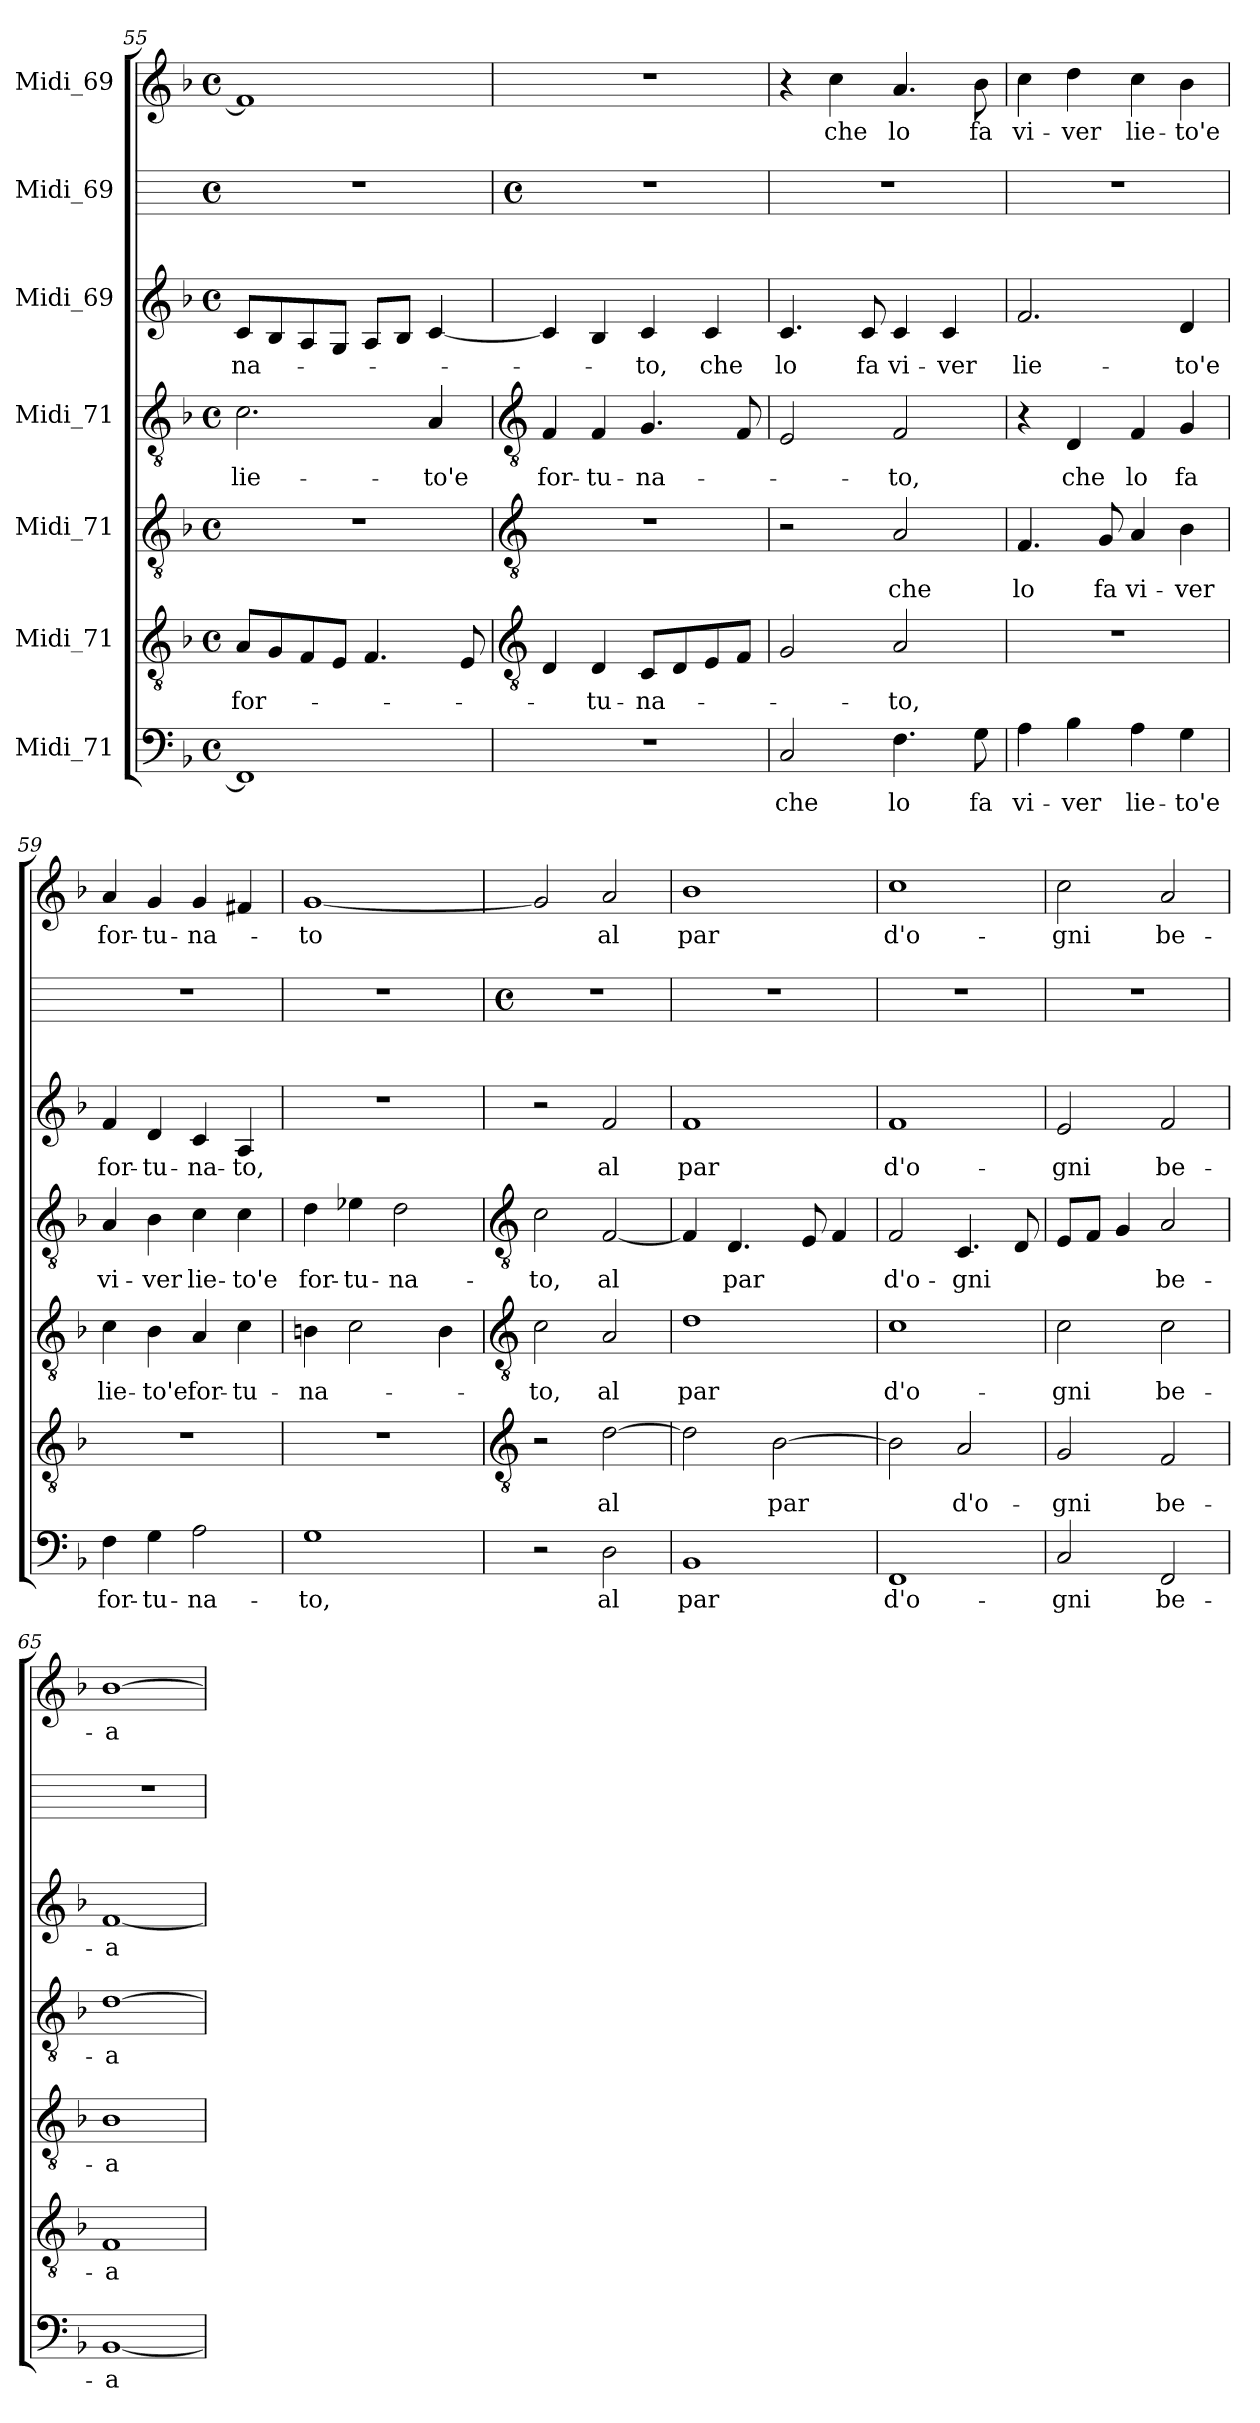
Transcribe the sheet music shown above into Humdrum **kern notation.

**kern	**text	**kern	**text	**kern	**text	**kern	**text	**kern	**text	**kern	**kern	**text
*part7	*part7	*part6	*part6	*part5	*part5	*part4	*part4	*part3	*part3	*part2	*part1	*part1
*staff7	*staff7	*staff6	*staff6	*staff5	*staff5	*staff4	*staff4	*staff3	*staff3	*staff2	*staff1	*staff1
*I"Midi_71	*	*I"Midi_71	*	*I"Midi_71	*	*I"Midi_71	*	*I"Midi_69	*	*I"Midi_69	*I"Midi_69	*
*clefF4	*	*clefGv2	*	*clefGv2	*	*clefGv2	*	*clefG2	*	*	*clefG2	*
*k[b-]	*	*k[b-]	*	*k[b-]	*	*k[b-]	*	*k[b-]	*	*	*k[b-]	*
*F:	*	*F:	*	*F:	*	*F:	*	*F:	*	*	*F:	*
*M4/4	*	*M4/4	*	*M4/4	*	*M4/4	*	*M4/4	*	*M4/4	*M4/4	*
*met(c)	*	*met(c)	*	*met(c)	*	*met(c)	*	*met(c)	*	*met(c)	*met(c)	*
=55	=55	=55	=55	=55	=55	=55	=55	=55	=55	=55	=55	=55
!	!	!	!LO:LY:b	!	!	!	!LO:LY:b	!	!LO:LY:b	!	!	!
1FF]	.	8AL	for-	1r	.	2.c	lie-	8cL	-na-	1r	1f]	.
.	.	8G	.	.	.	.	.	8B-	.	.	.	.
.	.	8F	.	.	.	.	.	8A	.	.	.	.
.	.	8EJ	.	.	.	.	.	8GJ	.	.	.	.
.	.	4.F	.	.	.	.	.	8AL	.	.	.	.
.	.	.	.	.	.	.	.	8B-J	.	.	.	.
!	!	!	!	!	!	!	!LO:LY:b	!	!	!	!	!
.	.	.	.	.	.	4A	-to'e	[4c	.	.	.	.
.	.	8E	.	.	.	.	.	.	.	.	.	.
!!LO:LB:g=z
=56	=56	=56	=56	=56	=56	=56	=56	=56	=56	=56	=56	=56
*	*	*clefGv2	*	*clefGv2	*	*clefGv2	*	*	*	*	*	*
*	*	*	*	*	*	*	*	*	*	*M4/4	*	*
*	*	*	*	*	*	*	*	*	*	*met(c)	*	*
!	!	!	!	!	!	!	!LO:LY:b	!	!	!	!	!
1r	.	4D	.	1r	.	4F	for-	4c]	.	1r	1r	.
!	!	!	!LO:LY:b	!	!	!	!LO:LY:b	!	!	!	!	!
.	.	4D	-tu-	.	.	4F	-tu-	4B-	.	.	.	.
!	!	!	!LO:LY:b	!	!	!	!LO:LY:b	!	!LO:LY:b	!	!	!
.	.	8CL	-na-	.	.	4.G	-na-	4c	-to,	.	.	.
.	.	8D	.	.	.	.	.	.	.	.	.	.
!	!	!	!	!	!	!	!	!	!LO:LY:b	!	!	!
.	.	8E	.	.	.	.	.	4c	che	.	.	.
.	.	8FJ	.	.	.	8F	.	.	.	.	.	.
=57	=57	=57	=57	=57	=57	=57	=57	=57	=57	=57	=57	=57
!	!LO:LY:b	!	!	!	!	!	!	!	!LO:LY:b	!	!	!
2C	che	2G	.	2r	.	2E	.	4.c	lo	1r	4r	.
!	!	!	!	!	!	!	!	!	!	!	!	!LO:LY:b
.	.	.	.	.	.	.	.	.	.	.	4cc	che
!	!	!	!	!	!	!	!	!	!LO:LY:b	!	!	!
.	.	.	.	.	.	.	.	8c	fa	.	.	.
!	!LO:LY:b	!	!LO:LY:b	!	!LO:LY:b	!	!LO:LY:b	!	!LO:LY:b	!	!	!LO:LY:b
4.F	lo	2A	-to,	2A	che	2F	-to,	4c	vi-	.	4.a	lo
!	!	!	!	!	!	!	!	!	!LO:LY:b	!	!	!
.	.	.	.	.	.	.	.	4c	-ver	.	.	.
!	!LO:LY:b	!	!	!	!	!	!	!	!	!	!	!LO:LY:b
8G	fa	.	.	.	.	.	.	.	.	.	8b-	fa
=58	=58	=58	=58	=58	=58	=58	=58	=58	=58	=58	=58	=58
!	!LO:LY:b	!	!	!	!LO:LY:b	!	!	!	!LO:LY:b	!	!	!LO:LY:b
4A	vi-	1r	.	4.F	lo	4r	.	2.f	lie-	1r	4cc	vi-
!	!LO:LY:b	!	!	!	!	!	!LO:LY:b	!	!	!	!	!LO:LY:b
4B-	-ver	.	.	.	.	4D	che	.	.	.	4dd	-ver
!	!	!	!	!	!LO:LY:b	!	!	!	!	!	!	!
.	.	.	.	8G	fa	.	.	.	.	.	.	.
!	!LO:LY:b	!	!	!	!LO:LY:b	!	!LO:LY:b	!	!	!	!	!LO:LY:b
4A	lie-	.	.	4A	vi-	4F	lo	.	.	.	4cc	lie-
!	!LO:LY:b	!	!	!	!LO:LY:b	!	!LO:LY:b	!	!LO:LY:b	!	!	!LO:LY:b
4G	-to'e	.	.	4B-	-ver	4G	fa	4d	-to'e	.	4b-	-to'e
=59	=59	=59	=59	=59	=59	=59	=59	=59	=59	=59	=59	=59
!	!LO:LY:b	!	!	!	!LO:LY:b	!	!LO:LY:b	!	!LO:LY:b	!	!	!LO:LY:b
4F	for-	1r	.	4c	lie-	4A	vi-	4f	for-	1r	4a	for-
!	!LO:LY:b	!	!	!	!LO:LY:b	!	!LO:LY:b	!	!LO:LY:b	!	!	!LO:LY:b
4G	-tu-	.	.	4B-	-to'e	4B-	-ver	4d	-tu-	.	4g	-tu-
!	!LO:LY:b	!	!	!	!LO:LY:b	!	!LO:LY:b	!	!LO:LY:b	!	!	!LO:LY:b
2A	-na-	.	.	4A	for-	4c	lie-	4c	-na-	.	4g	-na-
!	!	!	!	!	!LO:LY:b	!	!LO:LY:b	!	!LO:LY:b	!	!	!
.	.	.	.	4c	-tu-	4c	-to'e	4A	-to,	.	4f#X	.
=60	=60	=60	=60	=60	=60	=60	=60	=60	=60	=60	=60	=60
!	!LO:LY:b	!	!	!	!LO:LY:b	!	!LO:LY:b	!	!	!	!	!LO:LY:b
1G	-to,	1r	.	4Bn	-na-	4d	for-	1r	.	1r	[1g	-to
!	!	!	!	!	!	!	!LO:LY:b	!	!	!	!	!
.	.	.	.	2c	.	4e-X	-tu-	.	.	.	.	.
!	!	!	!	!	!	!	!LO:LY:b	!	!	!	!	!
.	.	.	.	.	.	2d	-na-	.	.	.	.	.
.	.	.	.	4B	.	.	.	.	.	.	.	.
!!LO:LB:g=z
=61	=61	=61	=61	=61	=61	=61	=61	=61	=61	=61	=61	=61
*	*	*clefGv2	*	*clefGv2	*	*clefGv2	*	*	*	*	*	*
*	*	*	*	*	*	*	*	*	*	*M4/4	*	*
*	*	*	*	*	*	*	*	*	*	*met(c)	*	*
!	!	!	!	!	!LO:LY:b	!	!LO:LY:b	!	!	!	!	!
2r	.	2r	.	2c	-to,	2c	-to,	2r	.	1r	2g]	.
!	!LO:LY:b	!	!LO:LY:b	!	!LO:LY:b	!	!LO:LY:b	!	!LO:LY:b	!	!	!LO:LY:b
2D	al	[2d	al	2A	al	[2F	al	2f	al	.	2a	al
=62	=62	=62	=62	=62	=62	=62	=62	=62	=62	=62	=62	=62
!	!LO:LY:b	!	!	!	!LO:LY:b	!	!	!	!LO:LY:b	!	!	!LO:LY:b
1BB-	par	2d]	.	1d	par	4F]	.	1f	par	1r	1b-	par
!	!	!	!	!	!	!	!LO:LY:b	!	!	!	!	!
.	.	.	.	.	.	4.D	par	.	.	.	.	.
!	!	!	!LO:LY:b	!	!	!	!	!	!	!	!	!
.	.	[2B-	par	.	.	.	.	.	.	.	.	.
.	.	.	.	.	.	8E	.	.	.	.	.	.
.	.	.	.	.	.	4F	.	.	.	.	.	.
=63	=63	=63	=63	=63	=63	=63	=63	=63	=63	=63	=63	=63
!	!LO:LY:b	!	!	!	!LO:LY:b	!	!LO:LY:b	!	!LO:LY:b	!	!	!LO:LY:b
1FF	d'o-	2B-]	.	1c	d'o-	2F	d'o-	1f	d'o-	1r	1cc	d'o-
!	!	!	!LO:LY:b	!	!	!	!LO:LY:b	!	!	!	!	!
.	.	2A	d'o-	.	.	4.C	-gni	.	.	.	.	.
.	.	.	.	.	.	8D	.	.	.	.	.	.
=64	=64	=64	=64	=64	=64	=64	=64	=64	=64	=64	=64	=64
!	!LO:LY:b	!	!LO:LY:b	!	!LO:LY:b	!	!	!	!LO:LY:b	!	!	!LO:LY:b
2C	-gni	2G	-gni	2c	-gni	8EL	.	2e	-gni	1r	2cc	-gni
.	.	.	.	.	.	8FJ	.	.	.	.	.	.
.	.	.	.	.	.	4G	.	.	.	.	.	.
!	!LO:LY:b	!	!LO:LY:b	!	!LO:LY:b	!	!LO:LY:b	!	!LO:LY:b	!	!	!LO:LY:b
2FF	be-	2F	be-	2c	be-	2A	be-	2f	be-	.	2a	be-
=65	=65	=65	=65	=65	=65	=65	=65	=65	=65	=65	=65	=65
!	!LO:LY:b	!	!LO:LY:b	!	!LO:LY:b	!	!LO:LY:b	!	!LO:LY:b	!	!	!LO:LY:b
[1BB-	-a-	1F	-a-	1B-	-a-	[1d	-a-	[1f	-a-	1r	[1b-	-a-
=	=	=	=	=	=	=	=	=	=	=	=	=
*-	*-	*-	*-	*-	*-	*-	*-	*-	*-	*-	*-	*-
